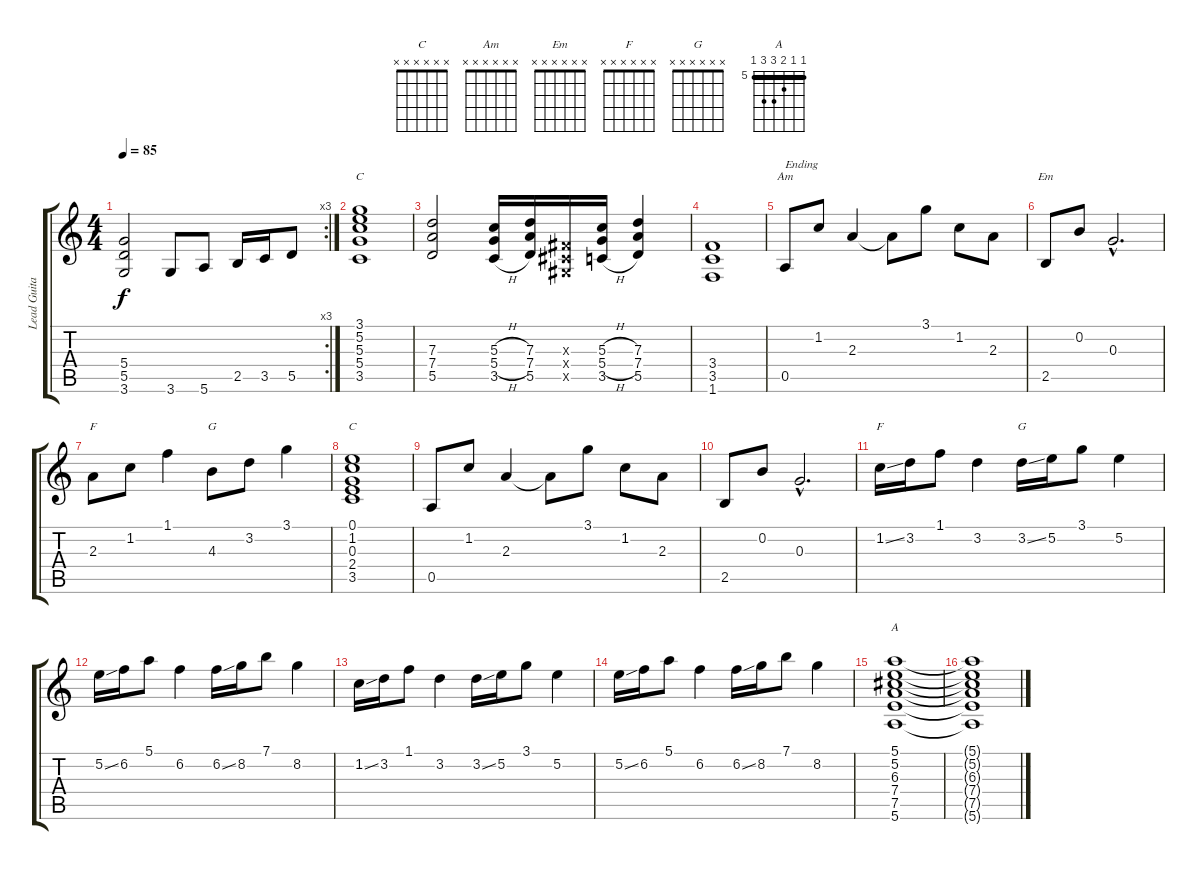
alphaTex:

\track ("Lead Guitar" "Lead Guita") {instrument overdrivenguitar}
\staff {score tabs}
\tuning (E4 B3 G3 D3 A2 E2) {hide}
\chord ("C" 3 5 5 5 3 x) {barre 3}
\chord ("Am" x x x x x x)
\chord ("Em" x x x x x x)
\chord ("F" 1 1 2 3 x x) {barre 1}
\chord ("G" 3 3 4 5 x x) {barre 3}
\chord ("C" x x x x x x)
\chord ("F" x x x x x x)
\chord ("G" x x x x x x)
\chord ("A" 5 5 6 7 7 5) {firstfret 5 barre 5}
\rc 3
\ts (4 4)
\tempo 85
\clef g2
\ks c
(5.4 5.5 3.6).2{dy f} 3.6.8 5.6.8 2.5.16 3.5.16 5.5.8 |
(3.1 5.2 5.3 5.4 3.5).1{ch "C"} |
(7.3 7.4 5.5).2 (5.3{h} 5.4{h} 3.5{h}).16 (7.3 7.4 5.5).16 (-1.3{x} -1.4{x} -1.5{x}).16 (5.3{h} 5.4{h} 3.5{h}).16 (7.3 7.4 5.5).4 |
(3.4 3.5 1.6).1 |
0.5.8{ch "Am" txt "Ending"} 1.2.8 2.3.4 2.3{t}.8 3.1.8 1.2.8 2.3.8 |
2.5.8{ch "Em"} 0.2.8 0.3{hac}.2{d} |
2.3.8{ch "F"} 1.2.8 1.1.4 4.3.8{ch "G"} 3.2.8 3.1.4 |
(0.1 1.2 0.3 2.4 3.5).1{ch "C"} |
0.5.8 1.2.8 2.3.4 2.3{t}.8 3.1.8 1.2.8 2.3.8 |
2.5.8 0.2.8 0.3{hac}.2{d} |
1.2{ss}.16{ch "F"} 3.2.16 1.1.8 3.2.4 3.2{ss}.16{ch "G"} 5.2.16 3.1.8 5.2.4 |
5.2{ss}.16 6.2.16 5.1.8 6.2.4 6.2{ss}.16 8.2.16 7.1.8 8.2.4 |
1.2{ss}.16 3.2.16 1.1.8 3.2.4 3.2{ss}.16 5.2.16 3.1.8 5.2.4 |
5.2{ss}.16 6.2.16 5.1.8 6.2.4 6.2{ss}.16 8.2.16 7.1.8 8.2.4 |
(5.1 5.2 6.3 7.4 7.5 5.6).1{ch "A"} |
(5.1{t} 5.2{t} 6.3{t} 7.4{t} 7.5{t} 5.6{t}).1
